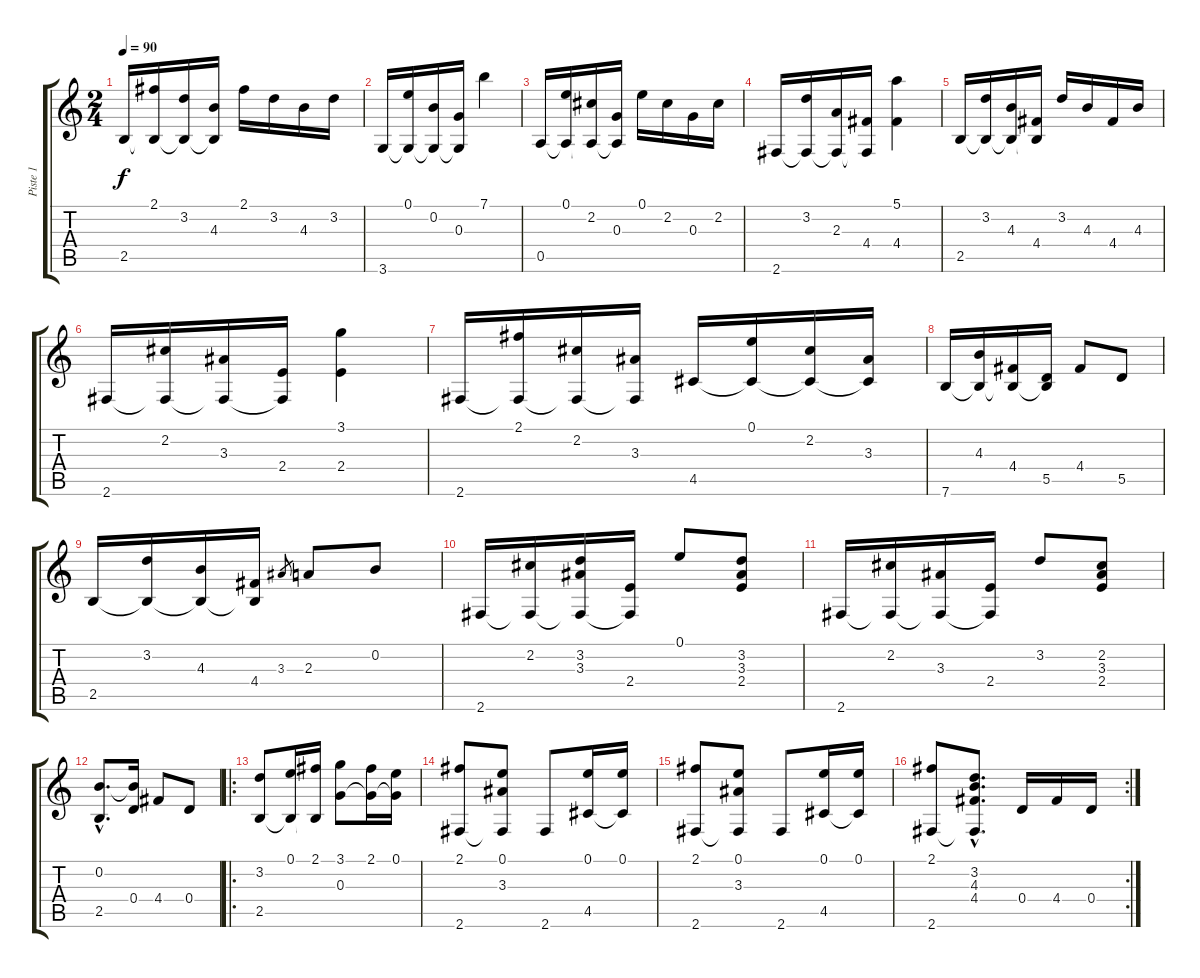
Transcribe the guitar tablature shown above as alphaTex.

\track ("Piste 1" "Piste 1") {instrument acousticguitarnylon}
\staff {score tabs}
\tuning (E4 B3 G3 D3 A2 E2) {hide}
\ts (2 4)
\tempo 90
\clef g2
\ks c
2.5.16{dy f instrument acousticguitarnylon} (2.1 2.5{t}).16 (3.2 2.5{t}).16 (4.3 2.5{t}).16 2.1.16 3.2.16 4.3.16 3.2.16 |
3.6.16 (0.1 3.6{t}).16 (0.2 3.6{t}).16 (0.3 3.6{t}).16 7.1.4 |
0.5.16 (0.1 0.5{t}).16 (2.2 0.5{t}).16 (0.3 0.5{t}).16 0.1.16 2.2.16 0.3.16 2.2.16 |
2.6.16 (3.2 2.6{t}).16 (2.3 2.6{t}).16 (4.4 2.6{t}).16 (5.1 4.4).4 |
2.5.16 (3.2 2.5{t}).16 (4.3 2.5{t}).16 (4.4 2.5{t}).16 3.2.16 4.3.16 4.4.16 4.3.16 |
2.6.16 (2.2 2.6{t}).16 (3.3 2.6{t}).16 (2.4 2.6{t}).16 (3.1 2.4).4 |
2.6.16 (2.1 2.6{t}).16 (2.2 2.6{t}).16 (3.3 2.6{t}).16 4.5.16 (0.1 4.5{t}).16 (2.2 4.5{t}).16 (3.3 4.5{t}).16 |
7.6.16 (4.3 7.6{t}).16 (4.4 7.6{t}).16 (5.5 7.6{t}).16 4.4.8 5.5.8 |
2.5.16 (3.2 2.5{t}).16 (4.3 2.5{t}).16 (4.4 2.5{t}).16 3.3.8{gr} 2.3.8 0.2.8 |
2.6.16 (2.2 2.6{t}).16 (3.2 3.3 2.6{t}).16 (2.4 2.6{t}).16 0.1.8 (3.2 3.3 2.4).8 |
2.6.16 (2.2 2.6{t}).16 (3.3 2.6{t}).16 (2.4 2.6{t}).16 3.2.8 (2.2 3.3 2.4).8 |
(0.2{hac} 2.5{hac}).8{d} (0.2{t} 0.4).16 4.4.8 0.4.8 |
\ro
(3.2 2.5).8 (0.1 2.5{t}).16 (2.1 2.5{t}).16 (3.1 0.3).8 (2.1 0.3{t}).16 (0.1 0.3{t}).16 |
(2.1 2.6).8 (0.1 3.3 2.6{t}).8 2.6.8 (0.1 4.5).16 (0.1 4.5{t}).16 |
(2.1 2.6).8 (0.1 3.3 2.6{t}).8 2.6.8 (0.1 4.5).16 (0.1 4.5{t}).16 |
\rc 2
(2.1 2.6).8 (3.2{hac} 4.3{hac} 4.4{hac} 2.6{hac t}).8{d} 0.4.16 4.4.16 0.4.16
